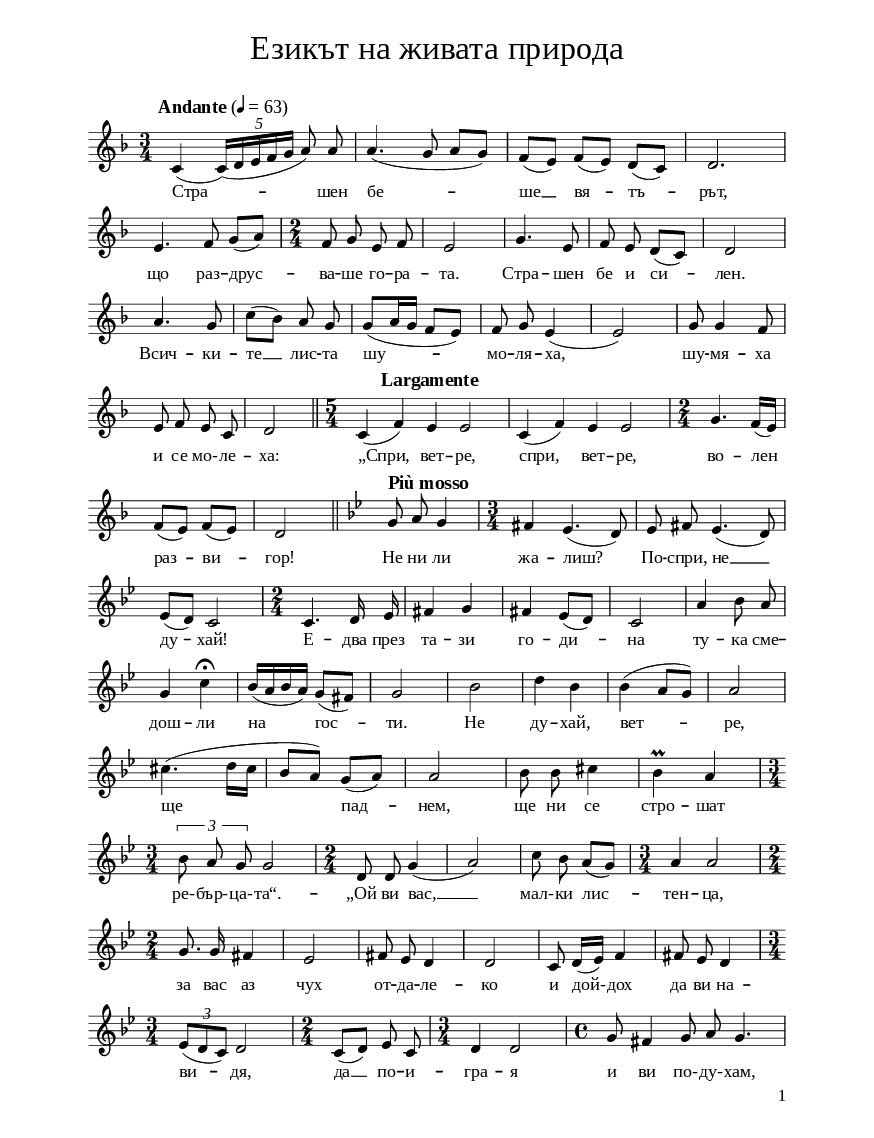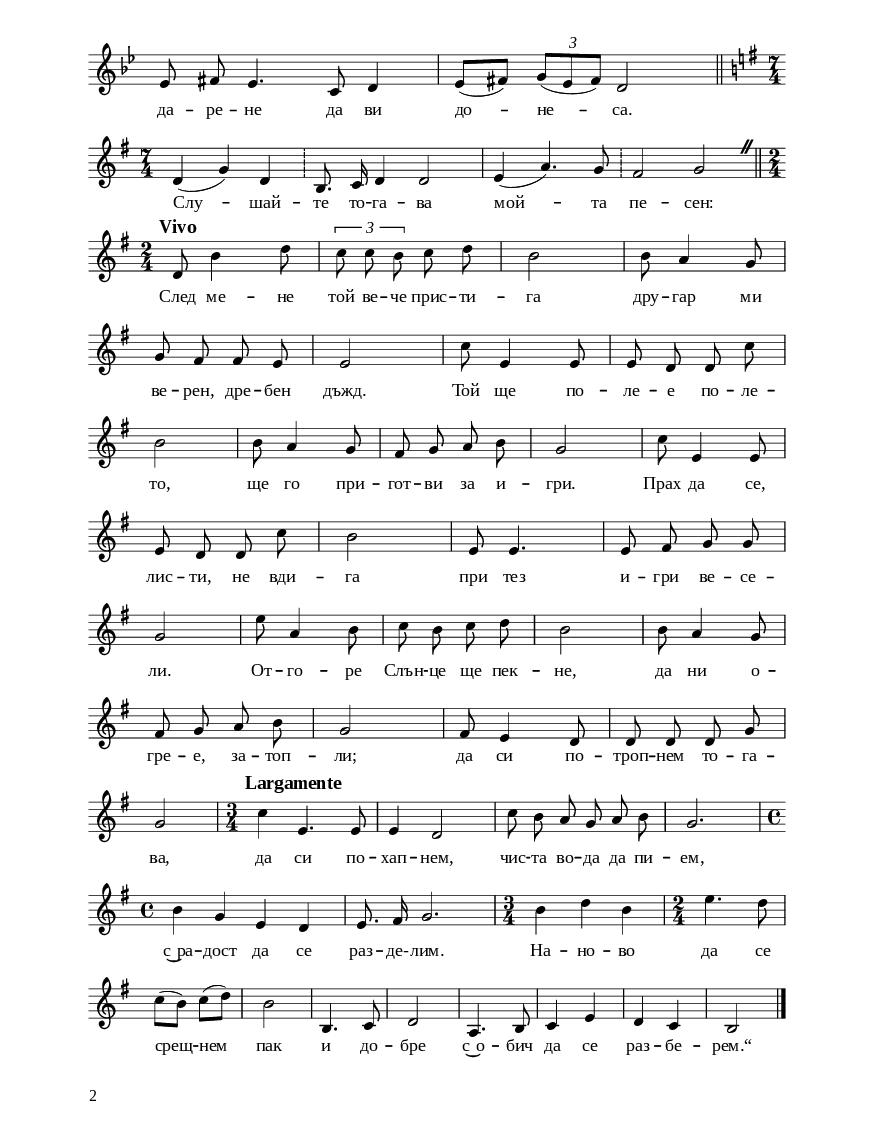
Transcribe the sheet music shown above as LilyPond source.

\version "2.24.3"

\include "include/globals.ily"

\bookpart {
  \label #'ref130
  \tocItem \markup "Езикът на живата природа"

  \paper {
    print-all-headers = ##t
    print-page-number = ##t
    print-first-page-number = ##t

    % put page numbers on the bottom
    oddHeaderMarkup = \markup ""
    evenHeaderMarkup = \markup ""
    oddFooterMarkup = \markup
    \fill-line {
      ""
      \if \should-print-page-number \fromproperty #'page:page-number-string
    }
    evenFooterMarkup = \markup
    \fill-line {
      \if \should-print-page-number \fromproperty #'page:page-number-string
      ""
    }

    left-margin = 1.5\cm
    right-margin = 1.5\cm
    top-margin = 1.6\cm
    bottom-margin = 1.2\cm
    ragged-bottom = ##t % do not spread the staves to fill the whole vertical space

    % change distance between staves
    system-system-spacing =
    #'((basic-distance . 9)
       (minimum-distance . 6)
       (padding . 1)
       (stretchability . 12))
  }
  \score {
    \include "include/score-layout.ily"


    \new Voice \absolute {
      \clef treble
      \key f \major
      \time 3/4
      \tempoFunc "Andante" 4 "63"
      \autoBeamOff
      c'4 ( \once \omit TupletBracket
      \times 4/5  {
        c'16 ) ( [  d'16  e'16  f'16
        g'16 ]
      }
      a'8 ) a'8  |

      a'4. ( g'8   a'8 [  g'8
      ] ) |
      f'8 ( [ e'8 ])
      f'8 ( [  e'8  ] )  d'8 ( [  c'8]) |
      d'2. \break |
      e'4. f'8  g'8 ( [
      a'8  ])
      \time 2/4 f'8 g'8 e'8  f'8 |
      e'2 | % 6
      g'4.  e'8 |
      f'8  e'8
      d'8 ( [  c'8 ]) | d'2 \break |
      a'4.  g'8 | c''8 ( [  bes'8 ]) a'8  g'8 |
      g'8 ( [ a'16   g'16]
      f'8  [ e'8 ] ) |

      f'8 g'8 e'4 ( |e'2) |
      g'8  g'4  f'8 |  \break
      e'8  f'8 e'8  c'8 | d'2 |   % 13
      \time 5/4  | \bar "||" % 13
      \tempo "        Largamente" c'4 ( f'4 )
      e'4  e'2 | % 14
      c'4 (  f'4 )  e'4  e'2 | % 15
      \time 2/4  | % 15
      g'4.  f'16 ( [  e'16 ]) \break | % 16
      f'8 ( [  e'8 ] ) f'8 ( [  e'8 ] )| % 17
      d'2 \bar "||"
      \tempo "Più mosso"
      \key g \minor | % 18
      g'8  a'8  g'4 | % 19
      \time 3/4 fis'4  es'4. ( d'8 ) |
      es'8  fis'8  es'4. ( d'8 )| \break % 21
      es'8 ( [  d'8 ])   c'2   |   % 22
      \time 2/4 c'4.  d'16  es'16 | % 23
      fis'4  g'4|  fis'4
      es'8 ( [  d'8 ])  | c'2 | % 25
      a'4 bes'8 a'8  \break  | % 26
      g'4  c''4 ^\fermata  | % 27
      \slurDown \stemUp bes'16 (
      [a'16 bes'16  a'16])
      \slurNeutral \stemNeutral
      g'8 ( [  fis'8 ] )| % 28
      g'2  | % 29
      bes'2 |  d''4  bes'4 |
      bes'4 ( a'8 [  g'8  ] ) a'2  \break | % 31
      cis''4. (  d''16 [  cis''16 ] |
      bes'8 [  a'8 ] ) % 32
      g'8 ( [  a'8 ] ) a'2 |
      bes'8  bes'8  cis''4 | % 34
      bes'4 \prall  a'4 |  \break % 35
      \time 3/4  | % 35
      \times 2/3  {
        bes'8  a'8  g'8
      }
      g'2 | \time 2/4 d'8  d'8
      g'4 ( | a'2 ) |   % 37
      c''8  bes'8  a'8 ( [  g'8 ]) |
      \time 3/4  | % 38
      a'4  a'2  | \break
      \time 2/4  | % 39
      g'8.  g'16  fis'4 |
      es'2 | % 41
      fis'8  es'8  d'4 | % 42
      d'2 | % 43
      c'8  d'16 ( [  es'16 ] ) f'4 | % 44
      fis'8 es'8  d'4 | % 46
      \time 3/4  | \break  % 46
      \once \omit TupletBracket
      \times 2/3  {
        es'8 ( [  d'8  c'8 ])
      }
      d'2 | % 47
      \time 2/4  | % 47
      c'8 ( [  d'8 ])  es'8  c'8  | % 48
      \time 3/4  | % 48
      d'4  d'2 | % 49
      \time 4/4  | % 49
      g'8  fis'4  g'8
      a'8 g'4. \break | % 51
      es'8  fis'8  es'4.  c'8
      d'4 |  es'8 ([ fis'8 ])
      \times 2/3  {
        g'8 ( [  es'8  fis'8 ] )
      } d'2 | \bar "||" \break
      \key g \major \time 7/4 | % 54
      d'4 (  g'4 )  d'4  \bar "!" b8. c'16 d'4  d'2 | % 56
      e'4 ( a'4.)   g'8  \bar "!" fis'2  g'2 \caesura \bar "||" \break
      \time 2/4  | % 58
      \tempo "Vivo" d'8 b'4  d''8 | % 59
      \tupletUp \times 2/3  {
        c''8   c''8  b'8
      } \tupletNeutral
      c''8 d''8  |
      b'2 | % 61
      b'8  a'4  g'8 | \break % 62
      g'8  fis'8  fis'8  e'8 | % 63
      e'2 | % 64
      c''8  e'4  e'8 | % 65
      e'8  d'8  d'8  c''8 | \break % 66
      b'2 | % 67
      b'8  a'4  g'8  | % 68
      fis'8  g'8  a'8  b'8 |  % 69
      g'2 |
      c''8  e'4  e'8 | \break % 71
      e'8  d'8  d'8  c''8 | % 72
      b'2  | % 73
      e'8  e'4. |   % 74
      e'8  fis'8  g'8  g'8 \break | % 75
      g'2  | % 76
      e''8  a'4  b'8 | % 77
      c''8   b'8  c''8  d''8 | % 78
      b'2 |  % 79
      b'8  a'4  g'8 |\break
      fis'8  g'8  a'8  b'8 | % 81
      g'2 | % 82
      fis'8  e'4  d'8 |
      d'8  d'8  d'8  g'8 | \break % 84
      g'2 | % 85
      \tempo "Largamente"
      \time 3/4  | % 85
      c''4  e'4.  e'8 | % 86
      e'4 d'2 | % 87
      c''8 b'8 a'8  g'8
      a'8  b'8  | % 88
      g'2. |  \break % 89
      \time 4/4  | % 89
      b'4 g'4  e'4
      d'4 |
      e'8.  fis'16  g'2.   | % 91
      \time 3/4 b'4 d''4  b'4 | \time 2/4  e''4. d''8 |  \break | % 92
      c''8 ( [  b'8 ])  c''8 ( [
      d''8 ]) | b'2 | % 93
      b4.  c'8  d'2 | % 94
      a4. b8  c'4
      e'4 | % 95
      d'4  c'4  b2 \bar "|."
    }

    \addlyrics {
      Стра --  шен
      бе --   ше __  вя -- тъ
      -- рът, що раз -- друс -- ва --
      ше го -- ра -- та. Стра -- шен
      бе и си -- лен. Всич -- ки -- те __
      лис -- та шу --
      мо -- ля -- ха, шу -- мя -- ха и се
      "мо-" -- ле -- ха: „Спри,  вет --
      ре, спри,  вет -- ре, во -- лен
      раз -- ви -- гор! Не ни
      ли жа -- лиш?  По -- спри, не __
      ду -- хай! Е -- два през та
      -- зи го -- ди -- на ту --
      ка сме -- дош -- ли на
      гос -- ти. Не ду -- хай, вет --
      ре, ще пад --
      нем, ще ни се стро -- шат "ре-" --
      "бър-" -- "ца-" -- та“. -- „Ой ви вас, __
      "мал-" -- ки лис -- тен -- ца,
      за вас аз чух от -- да -- ле -- ко
      и "дой-" -- дох да ви на -- ви
      --  дя, да __  по -- и -- гра --
      я и ви "по-" -- "ду-" -- хам, да -- ре --
      не да ви до -- не --  са.
      Слу -- шай -- те то -- га -- ва
      мой -- та пе -- сен: След ме --
      не той ве -- че прис -- ти -- га дру
      -- гар ми ве -- рен, дре -- бен
      дъжд. Той ще по -- ле -- е по --
      ле -- то, ще го при -- гот -- ви
      за и -- гри. Прах да се, лис --
      ти, не вди -- га при тез и -- гри
      ве -- се -- ли. От -- го -- ре Слън
      -- це ще пек -- не, да ни о --
      гре -- е, за -- топ -- ли; да си
      по -- троп -- нем то -- га  -- ва,
      да си по -- хап  -- нем, чис
      -- та во -- да да пи  -- ем,
      с~ра -- дост да се раз -- де- --
      лим. На -- но -- во да се срещ
      -- нем  пак и до -- бре с~о
      -- бич да се раз -- бе -- рем.“}

      \header {
        title = \titleFunc "Езикът на живата природа" "Ezikăt na živata priroda"
      }

      \midi{}

    }



  } % bookpart
